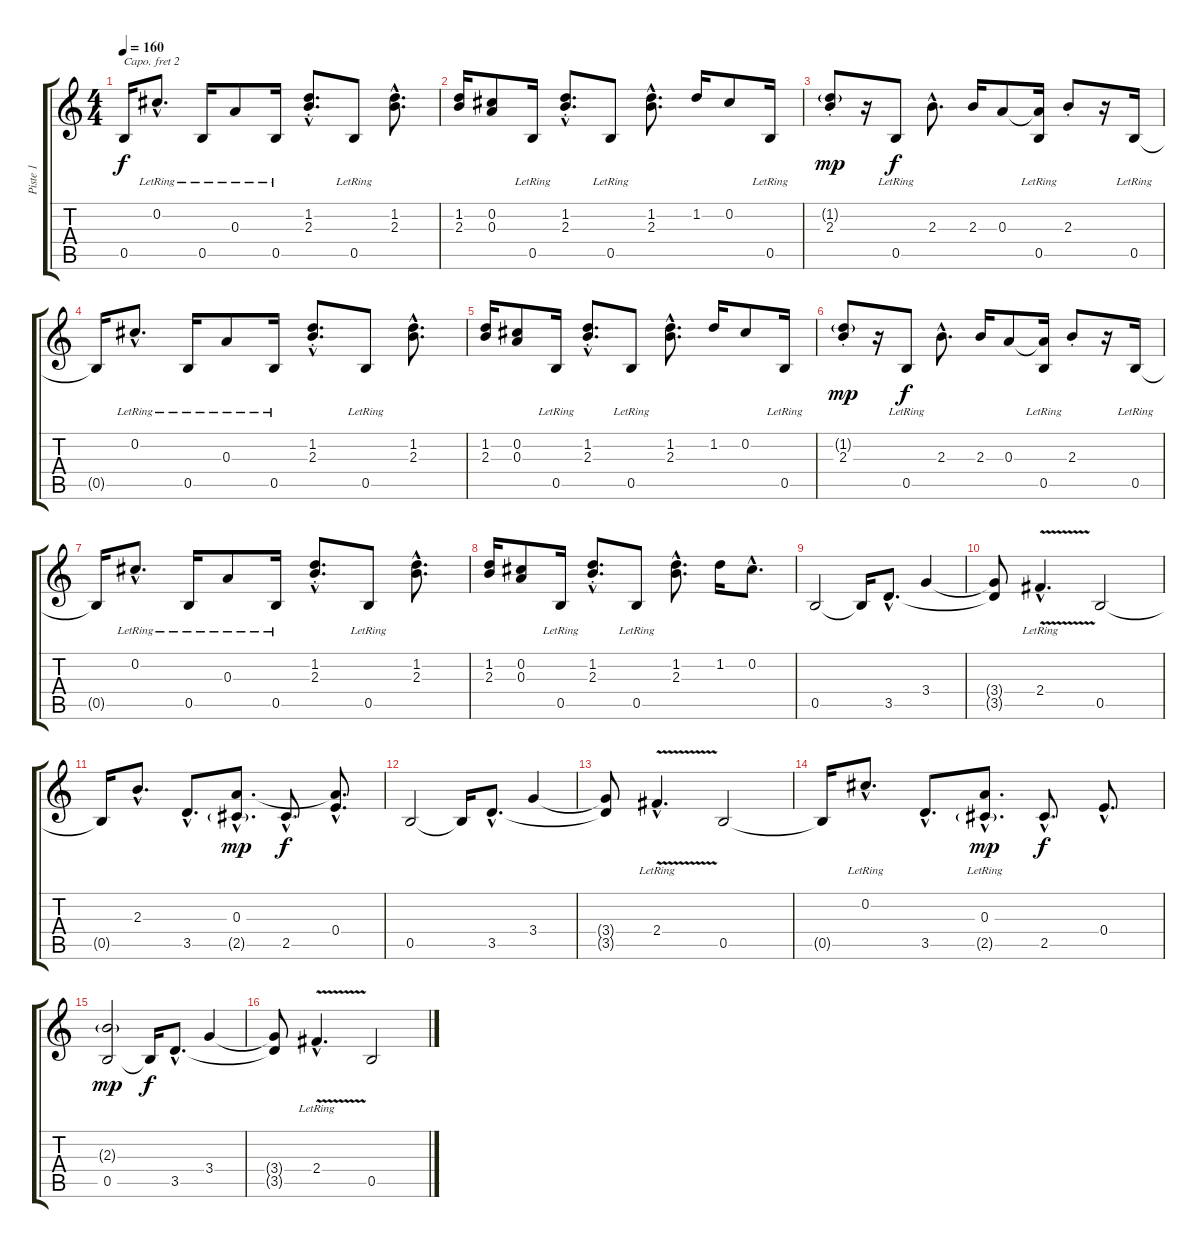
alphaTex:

\track ("Piste 1" "Piste 1") {instrument electricguitarclean}
\staff {score tabs}
\capo 2
\tuning (E4 B3 G3 D3 A2 E2) {hide}
\ts (4 4)
\tempo 160
\clef g2
\ks c
0.5{t}.16{dy f} 0.2{hac lr}.8{d} 0.5{lr}.16 0.3{lr}.8 0.5{lr}.16 (1.2{hac st} 2.3{hac}).8{d} 0.5{lr}.8 (1.2{hac} 2.3{hac}).8{d} |
(1.2 2.3).16 (0.2 0.3).8 0.5{lr}.16 (1.2{hac st} 2.3{hac}).8{d} 0.5{lr}.8 (1.2{hac} 2.3{hac}).8{d} 1.2.16 0.2.8 0.5{lr}.16 |
(1.2{g st} 2.3{st}).8{dy mp} r.16 0.5{lr}.8{dy f} 2.3{hac}.8{d} 2.3.16 0.3.8 (0.3{t} 0.5{lr}).16 2.3{st}.8 r.16 0.5{lr}.16 |
0.5{t}.16 0.2{hac lr}.8{d} 0.5{lr}.16 0.3{lr}.8 0.5{lr}.16 (1.2{hac st} 2.3{hac}).8{d} 0.5{lr}.8 (1.2{hac} 2.3{hac}).8{d} |
(1.2 2.3).16 (0.2 0.3).8 0.5{lr}.16 (1.2{hac st} 2.3{hac}).8{d} 0.5{lr}.8 (1.2{hac} 2.3{hac}).8{d} 1.2.16 0.2.8 0.5{lr}.16 |
(1.2{g} 2.3{st}).8{dy mp} r.16 0.5{lr}.8{dy f} 2.3{hac}.8{d} 2.3.16 0.3.8 (0.3{t} 0.5{lr}).16 2.3{st}.8 r.16 0.5{lr}.16 |
0.5{t}.16 0.2{hac lr}.8{d} 0.5{lr}.16 0.3{lr}.8 0.5{lr}.16 (1.2{hac st} 2.3{hac}).8{d} 0.5{lr}.8 (1.2{hac} 2.3{hac}).8{d} |
(1.2 2.3).16 (0.2 0.3).8 0.5{lr}.16 (1.2{hac st} 2.3{hac}).8{d} 0.5{lr}.8 (1.2{hac} 2.3{hac}).8{d} 1.2.16 0.2{hac}.8{d} |
0.5.2 0.5{t}.16 3.5{hac}.8{d} 3.4.4 |
(3.4{t} 3.5{t}).8 2.4{v hac lr}.4{d} 0.5.2 |
0.5{t}.16 2.3{hac}.8{d} 3.5{hac}.8{d} (0.3{hac} 2.5{g hac}).8{d dy mp} 2.5{hac}.8{d dy f} (0.3{hac t} 0.4{hac}).8{d} |
0.5.2 0.5{t}.16 3.5{hac}.8{d} 3.4.4 |
(3.4{t} 3.5{t}).8 2.4{v hac lr}.4{d} 0.5.2 |
0.5{t}.16 0.2{hac lr}.8{d} 3.5{hac}.8{d} (0.3{hac lr} 2.5{g hac}).8{d dy mp} 2.5{hac}.8{d dy f} 0.4{hac}.8{d} |
(2.3{g} 0.5).2{dy mp} 0.5{t}.16{dy f} 3.5{hac}.8{d} 3.4.4 |
(3.4{t} 3.5{t}).8 2.4{v hac lr}.4{d} 0.5.2
